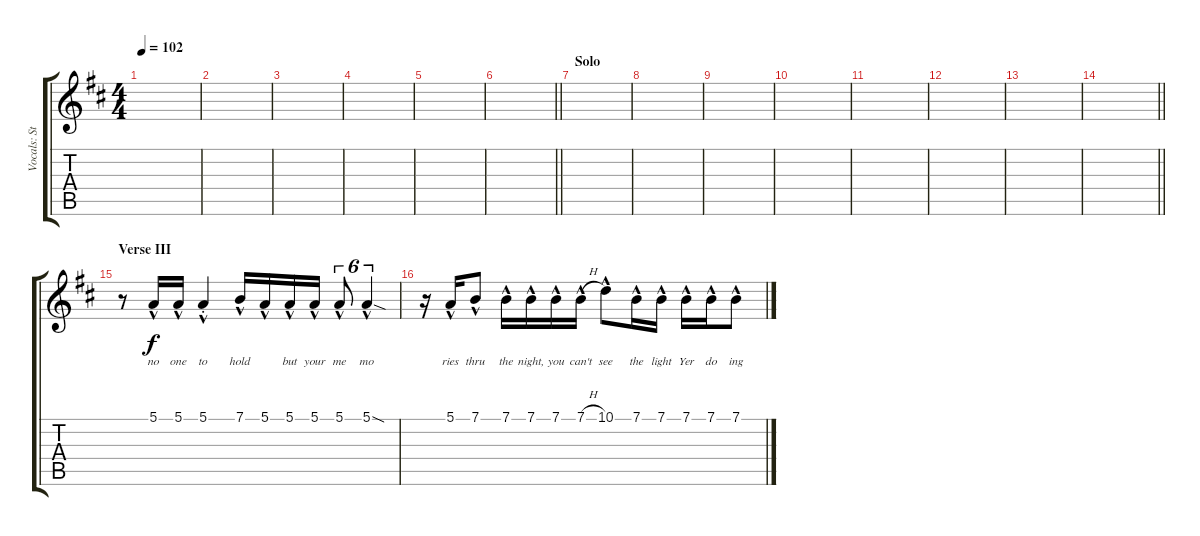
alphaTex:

\track ("Vocals: Stephen" "Vocals: St") {instrument lead2sawtooth}
\staff {score tabs}
\tuning (E4 B3 G3 D3 A2 E2) {hide}
\ts (4 4)
\tempo 102
\clef g2
\ks d
|
|
|
|
|
\barLineRight lightlight
|
\section ("" "Solo")
|
|
|
|
|
|
|
\barLineRight lightlight
|
\section ("" "Verse III")
r.8 5.1{hac}.16{lyrics (0 "no") lyrics (1 "") lyrics (2 "") lyrics (3 "") lyrics (4 "")} 5.1{hac}.16{lyrics (0 "one") lyrics (1 "") lyrics (2 "") lyrics (3 "") lyrics (4 "")} 5.1{hac st}.4{lyrics (0 "to") lyrics (1 "") lyrics (2 "") lyrics (3 "") lyrics (4 "")} 7.1{hac}.16{lyrics (0 "hold") lyrics (1 "") lyrics (2 "") lyrics (3 "") lyrics (4 "")} 5.1{hac}.16{lyrics (0 "") lyrics (1 "") lyrics (2 "") lyrics (3 "") lyrics (4 "")} 5.1{hac}.16{lyrics (0 "but") lyrics (1 "") lyrics (2 "") lyrics (3 "") lyrics (4 "")} 5.1{hac}.16{lyrics (0 "your") lyrics (1 "") lyrics (2 "") lyrics (3 "") lyrics (4 "")} 5.1{hac}.8{tu (6 4) lyrics (0 "me") lyrics (1 "") lyrics (2 "") lyrics (3 "") lyrics (4 "")} 5.1{sod hac}.4{tu (6 4) lyrics (0 "mo") lyrics (1 "") lyrics (2 "") lyrics (3 "") lyrics (4 "")} |
r.16 5.1{hac}.16{lyrics (0 "ries") lyrics (1 "") lyrics (2 "") lyrics (3 "") lyrics (4 "")} 7.1{hac}.8{lyrics (0 "thru") lyrics (1 "") lyrics (2 "") lyrics (3 "") lyrics (4 "")} 7.1{hac}.16{lyrics (0 "the") lyrics (1 "") lyrics (2 "") lyrics (3 "") lyrics (4 "")} 7.1{hac}.16{lyrics (0 "night,") lyrics (1 "") lyrics (2 "") lyrics (3 "") lyrics (4 "")} 7.1{hac}.16{lyrics (0 "you") lyrics (1 "") lyrics (2 "") lyrics (3 "") lyrics (4 "")} 7.1{h hac}.16{lyrics (0 "can't") lyrics (1 "") lyrics (2 "") lyrics (3 "") lyrics (4 "")} 10.1{hac}.8{lyrics (0 "see") lyrics (1 "") lyrics (2 "") lyrics (3 "") lyrics (4 "")} 7.1{hac}.16{lyrics (0 "the") lyrics (1 "") lyrics (2 "") lyrics (3 "") lyrics (4 "")} 7.1{hac}.16{lyrics (0 "light") lyrics (1 "") lyrics (2 "") lyrics (3 "") lyrics (4 "")} 7.1{hac}.16{lyrics (0 "Yer") lyrics (1 "") lyrics (2 "") lyrics (3 "") lyrics (4 "")} 7.1{hac}.16{lyrics (0 "do") lyrics (1 "") lyrics (2 "") lyrics (3 "") lyrics (4 "")} 7.1{hac}.8{lyrics (0 "ing") lyrics (1 "") lyrics (2 "") lyrics (3 "") lyrics (4 "")}
